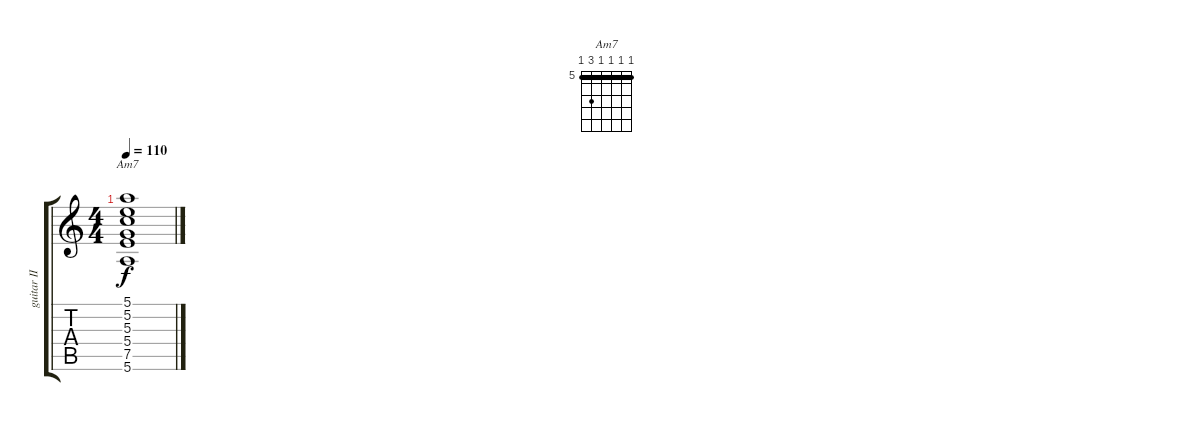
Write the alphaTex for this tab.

\track ("guitar II" "guitar II") {instrument electricguitarclean}
\staff {score tabs}
\tuning (E4 B3 G3 D3 A2 E2) {hide}
\chord ("Am7" 5 5 5 5 7 5) {firstfret 5 barre 5}
\ts (4 4)
\tempo 110
\clef g2
\ks aminor
(5.1 5.2 5.3 5.4 7.5 5.6).1{ch "Am7" dy f}
